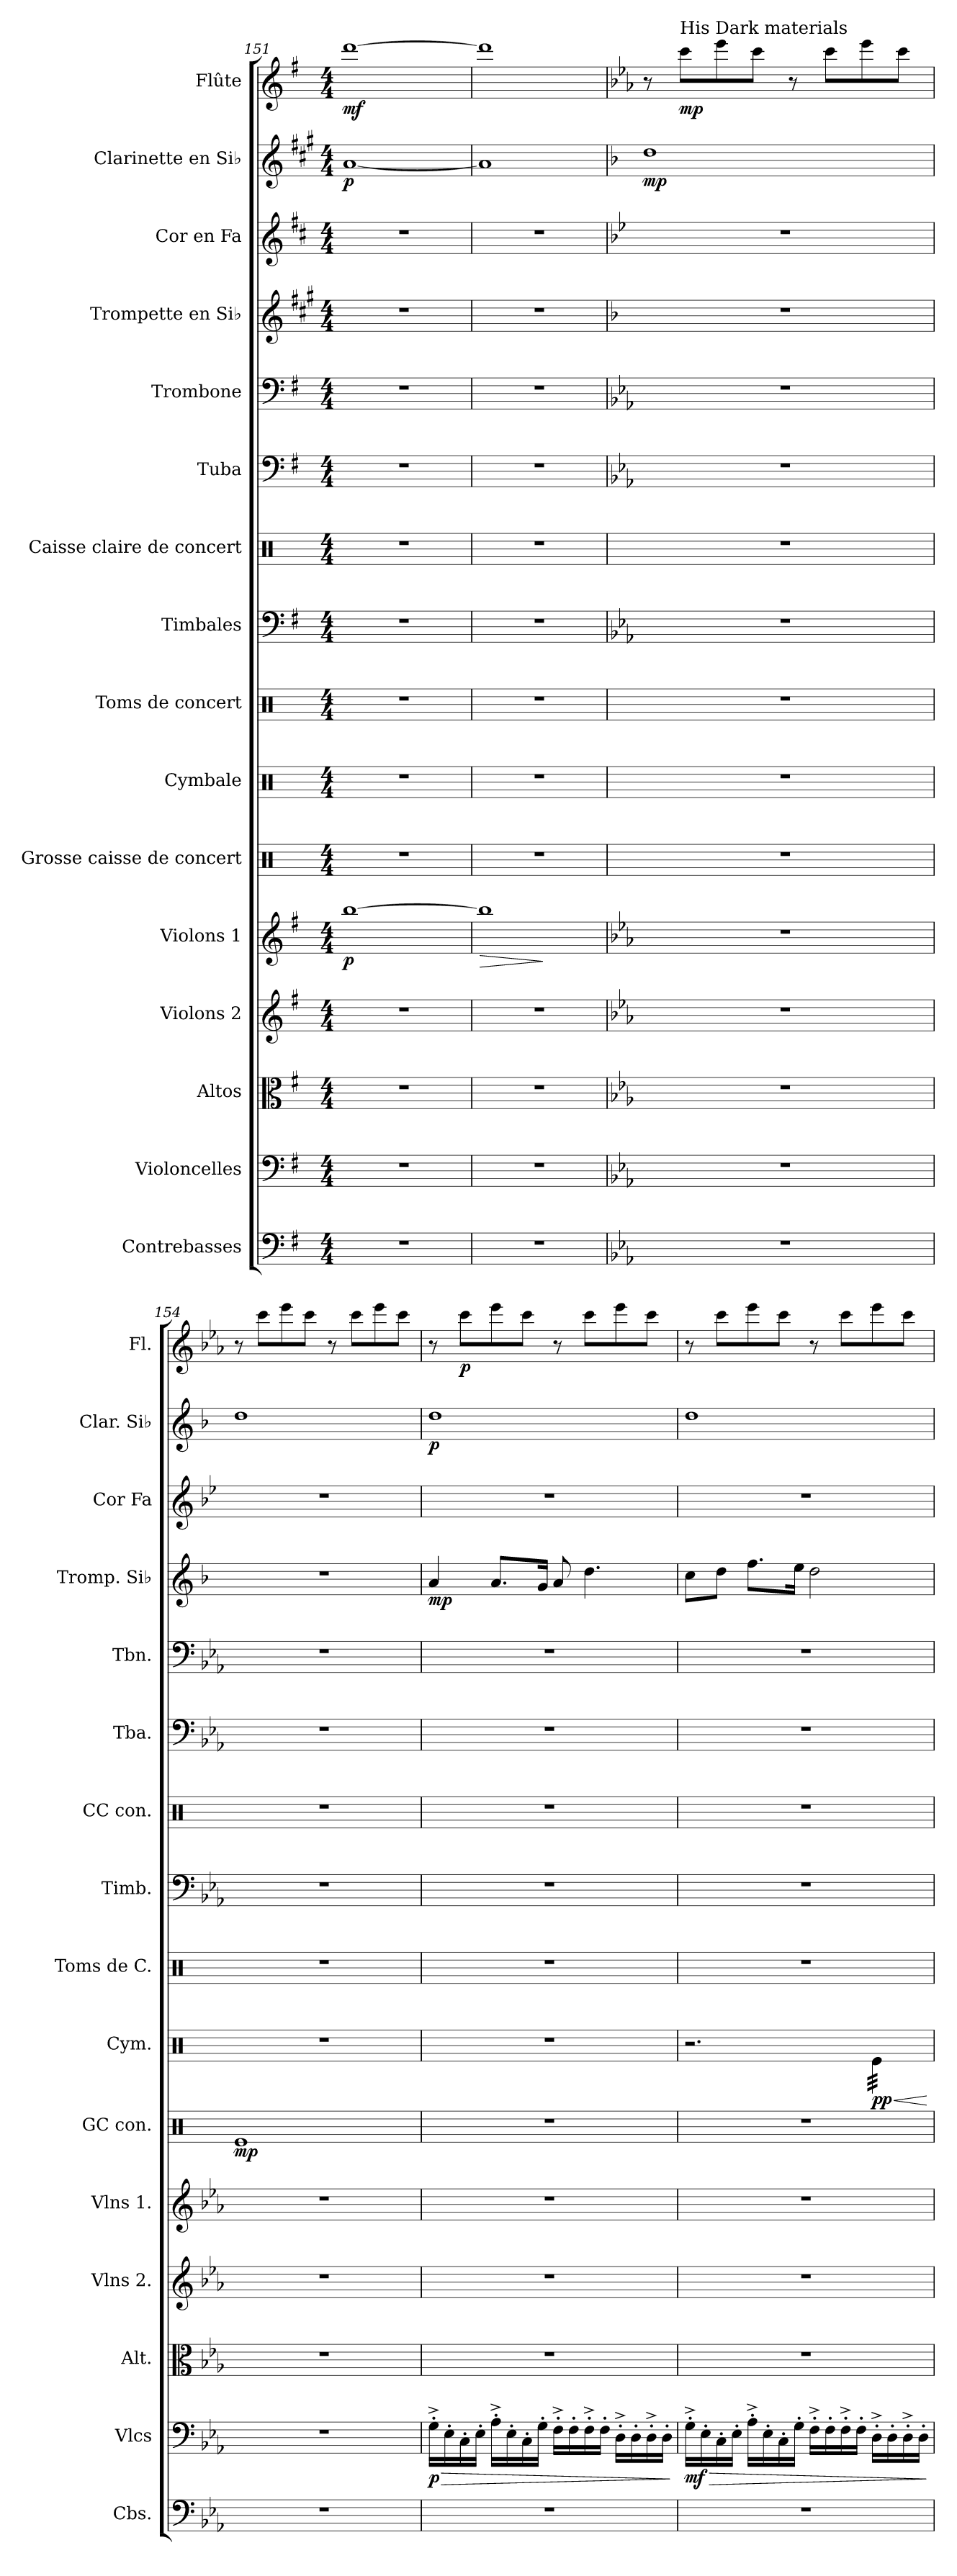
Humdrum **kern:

**kern	**kern	**dynam	**kern	**kern	**kern	**dynam	**kern	**dynam	**kern	**dynam	**kern	**kern	**kern	**kern	**kern	**kern	**dynam	**kern	**kern	**dynam	**kern	**dynam
*part16	*part15	*part15	*part14	*part13	*part12	*part12	*part11	*part11	*part10	*part10	*part9	*part8	*part7	*part6	*part5	*part4	*part4	*part3	*part2	*part2	*part1	*part1
*staff16	*staff15	*staff15	*staff14	*staff13	*staff12	*staff12	*staff11	*staff11	*staff10	*staff10	*staff9	*staff8	*staff7	*staff6	*staff5	*staff4	*staff4	*staff3	*staff2	*staff2	*staff1	*staff1
*I"Contrebasses	*I"Violoncelles	*	*I"Altos	*I"Violons 2	*I"Violons 1	*	*I"Grosse caisse de concert	*	*I"Cymbale	*	*I"Toms de concert	*I"Timbales	*I"Caisse claire de concert	*I"Tuba	*I"Trombone	*I"Trompette en Si♭	*	*I"Cor en Fa	*I"Clarinette en Si♭	*	*I"Flûte	*
*I'Cbs.	*I'Vlcs	*	*I'Alt.	*I'Vlns 2.	*I'Vlns 1.	*	*I'GC con.	*	*I'Cym.	*	*I'Toms de C.	*I'Timb.	*I'CC con.	*I'Tba.	*I'Tbn.	*I'Tromp. Si♭	*	*I'Cor Fa	*I'Clar. Si♭	*	*I'Fl.	*
*clefF4	*clefF4	*	*clefC3	*clefG2	*clefG2	*	*clefX	*	*clefX	*	*clefX	*clefF4	*clefX	*clefF4	*clefF4	*clefG2	*	*clefG2	*clefG2	*	*clefG2	*
*ITrd7c12	*	*	*	*	*	*	*	*	*	*	*	*	*	*	*	*ITrd1c2	*	*ITrd4c7	*ITrd1c2	*	*	*
*k[f#]	*k[f#]	*	*k[f#]	*k[f#]	*k[f#]	*	*k[]	*	*k[]	*	*k[]	*k[f#]	*k[]	*k[f#]	*k[f#]	*k[f#]	*	*k[f#]	*k[f#]	*	*k[f#]	*
*M4/4	*M4/4	*	*M4/4	*M4/4	*M4/4	*	*M4/4	*	*M4/4	*	*M4/4	*M4/4	*M4/4	*M4/4	*M4/4	*M4/4	*	*M4/4	*M4/4	*	*M4/4	*
=151	=151	=151	=151	=151	=151	=151	=151	=151	=151	=151	=151	=151	=151	=151	=151	=151	=151	=151	=151	=151	=151	=151
!	!	!	!	!	!	!LO:DY:b	!	!	!	!	!	!	!	!	!	!	!	!	!	!LO:DY:b	!	!LO:DY:b
1r	1r	.	1r	1r	[1bb	p	1r	.	1r	.	1r	1r	1r	1r	1r	1r	.	1r	[1g	p	[1ddd	mf
=152	=152	=152	=152	=152	=152	=152	=152	=152	=152	=152	=152	=152	=152	=152	=152	=152	=152	=152	=152	=152	=152	=152
!	!	!	!	!	!	!LO:HP:b	!	!	!	!	!	!	!	!	!	!	!	!	!	!	!	!
1r	1r	.	1r	1r	1bb]	>	1r	.	1r	.	1r	1r	1r	1r	1r	1r	.	1r	1g]	.	1ddd]	.
.	.	.	.	.	.	]	.	.	.	.	.	.	.	.	.	.	.	.	.	.	.	.
=153	=153	=153	=153	=153	=153	=153	=153	=153	=153	=153	=153	=153	=153	=153	=153	=153	=153	=153	=153	=153	=153	=153
*k[b-e-a-]	*k[b-e-a-]	*	*k[b-e-a-]	*k[b-e-a-]	*k[b-e-a-]	*	*	*	*	*	*	*k[b-e-a-]	*	*k[b-e-a-]	*k[b-e-a-]	*k[b-e-a-]	*	*k[b-e-a-]	*k[b-e-a-]	*	*k[b-e-a-]	*
!	!	!	!	!	!	!	!	!	!	!	!	!	!	!	!	!	!	!	!	!LO:DY:b	!	!
1r	1r	.	1r	1r	1r	.	1r	.	1r	.	1r	1r	1r	1r	1r	1r	.	1r	1cc	mp	8r	.
*	*	*	*	*	*	*	*	*	*	*	*	*	*	*	*	*	*	*	*	*	*MM85	*
!	!	!	!	!	!	!	!	!	!	!	!	!	!	!	!	!	!	!	!	!	!LO:TX:a:t=His Dark materials	!
!	!	!	!	!	!	!	!	!	!	!	!	!	!	!	!	!	!	!	!	!	!	!LO:DY:b
.	.	.	.	.	.	.	.	.	.	.	.	.	.	.	.	.	.	.	.	.	8ccc\L	mp
.	.	.	.	.	.	.	.	.	.	.	.	.	.	.	.	.	.	.	.	.	8eee-\	.
.	.	.	.	.	.	.	.	.	.	.	.	.	.	.	.	.	.	.	.	.	8ccc\J	.
.	.	.	.	.	.	.	.	.	.	.	.	.	.	.	.	.	.	.	.	.	8r	.
.	.	.	.	.	.	.	.	.	.	.	.	.	.	.	.	.	.	.	.	.	8ccc\L	.
.	.	.	.	.	.	.	.	.	.	.	.	.	.	.	.	.	.	.	.	.	8eee-\	.
.	.	.	.	.	.	.	.	.	.	.	.	.	.	.	.	.	.	.	.	.	8ccc\J	.
!!LO:PB:g=z
=154	=154	=154	=154	=154	=154	=154	=154	=154	=154	=154	=154	=154	=154	=154	=154	=154	=154	=154	=154	=154	=154	=154
!	!	!	!	!	!	!	!	!LO:DY:b	!	!	!	!	!	!	!	!	!	!	!	!	!	!
1r	1r	.	1r	1r	1r	.	1Re	mp	1r	.	1r	1r	1r	1r	1r	1r	.	1r	1cc	.	8r	.
.	.	.	.	.	.	.	.	.	.	.	.	.	.	.	.	.	.	.	.	.	8ccc\L	.
.	.	.	.	.	.	.	.	.	.	.	.	.	.	.	.	.	.	.	.	.	8eee-\	.
.	.	.	.	.	.	.	.	.	.	.	.	.	.	.	.	.	.	.	.	.	8ccc\J	.
.	.	.	.	.	.	.	.	.	.	.	.	.	.	.	.	.	.	.	.	.	8r	.
.	.	.	.	.	.	.	.	.	.	.	.	.	.	.	.	.	.	.	.	.	8ccc\L	.
.	.	.	.	.	.	.	.	.	.	.	.	.	.	.	.	.	.	.	.	.	8eee-\	.
.	.	.	.	.	.	.	.	.	.	.	.	.	.	.	.	.	.	.	.	.	8ccc\J	.
=155	=155	=155	=155	=155	=155	=155	=155	=155	=155	=155	=155	=155	=155	=155	=155	=155	=155	=155	=155	=155	=155	=155
!	!	!LO:HP:b	!	!	!	!	!	!	!	!	!	!	!	!	!	!	!	!	!	!	!	!
!	!	!LO:DY:n=1:b	!	!	!	!	!	!	!	!	!	!	!	!	!	!	!LO:DY:b	!	!	!LO:DY:b	!	!
1r	16G'^\LL	> p	1r	1r	1r	.	1r	.	1r	.	1r	1r	1r	1r	1r	4g/	mp	1r	1cc	p	8r	.
.	16E-'\	.	.	.	.	.	.	.	.	.	.	.	.	.	.	.	.	.	.	.	.	.
!	!	!	!	!	!	!	!	!	!	!	!	!	!	!	!	!	!	!	!	!	!	!LO:DY:b
.	16C'\	.	.	.	.	.	.	.	.	.	.	.	.	.	.	.	.	.	.	.	8ccc\L	p
.	16E-'\JJ	.	.	.	.	.	.	.	.	.	.	.	.	.	.	.	.	.	.	.	.	.
.	16A-'^\LL	.	.	.	.	.	.	.	.	.	.	.	.	.	.	8.g/L	.	.	.	.	8eee-\	.
.	16E-'\	.	.	.	.	.	.	.	.	.	.	.	.	.	.	.	.	.	.	.	.	.
.	16C'\	.	.	.	.	.	.	.	.	.	.	.	.	.	.	.	.	.	.	.	8ccc\J	.
.	16G'\JJ	.	.	.	.	.	.	.	.	.	.	.	.	.	.	16f/Jk	.	.	.	.	.	.
.	16F'^\LL	.	.	.	.	.	.	.	.	.	.	.	.	.	.	8g/	.	.	.	.	8r	.
.	16F'\	.	.	.	.	.	.	.	.	.	.	.	.	.	.	.	.	.	.	.	.	.
.	16F'^\	.	.	.	.	.	.	.	.	.	.	.	.	.	.	4.cc\	.	.	.	.	8ccc\L	.
.	16F'\JJ	.	.	.	.	.	.	.	.	.	.	.	.	.	.	.	.	.	.	.	.	.
.	16D'^\LL	.	.	.	.	.	.	.	.	.	.	.	.	.	.	.	.	.	.	.	8eee-\	.
.	16D'\	.	.	.	.	.	.	.	.	.	.	.	.	.	.	.	.	.	.	.	.	.
.	16D'^\	.	.	.	.	.	.	.	.	.	.	.	.	.	.	.	.	.	.	.	8ccc\J	.
.	16D'\JJ	.	.	.	.	.	.	.	.	.	.	.	.	.	.	.	.	.	.	.	.	.
.	.	]	.	.	.	.	.	.	.	.	.	.	.	.	.	.	.	.	.	.	.	.
!!LO:PB:g=z
=156	=156	=156	=156	=156	=156	=156	=156	=156	=156	=156	=156	=156	=156	=156	=156	=156	=156	=156	=156	=156	=156	=156
!	!	!LO:HP:b	!	!	!	!	!	!	!	!	!	!	!	!	!	!	!	!	!	!	!	!
!	!	!LO:DY:n=1:b	!	!	!	!	!	!	!	!	!	!	!	!	!	!	!	!	!	!	!	!
1r	16G'^\LL	> mf	1r	1r	1r	.	1r	.	2.r	.	1r	1r	1r	1r	1r	8b-\L	.	1r	1cc	.	8r	.
.	16E-'\	.	.	.	.	.	.	.	.	.	.	.	.	.	.	.	.	.	.	.	.	.
.	16C'\	.	.	.	.	.	.	.	.	.	.	.	.	.	.	8cc\J	.	.	.	.	8ccc\L	.
.	16E-'\JJ	.	.	.	.	.	.	.	.	.	.	.	.	.	.	.	.	.	.	.	.	.
.	16A-'^\LL	.	.	.	.	.	.	.	.	.	.	.	.	.	.	8.ee-\L	.	.	.	.	8eee-\	.
.	16E-'\	.	.	.	.	.	.	.	.	.	.	.	.	.	.	.	.	.	.	.	.	.
.	16C'\	.	.	.	.	.	.	.	.	.	.	.	.	.	.	.	.	.	.	.	8ccc\J	.
.	16G'\JJ	.	.	.	.	.	.	.	.	.	.	.	.	.	.	16dd\Jk	.	.	.	.	.	.
.	16F'^\LL	.	.	.	.	.	.	.	.	.	.	.	.	.	.	2cc\	.	.	.	.	8r	.
.	16F'\	.	.	.	.	.	.	.	.	.	.	.	.	.	.	.	.	.	.	.	.	.
.	16F'^\	.	.	.	.	.	.	.	.	.	.	.	.	.	.	.	.	.	.	.	8ccc\L	.
.	16F'\JJ	.	.	.	.	.	.	.	.	.	.	.	.	.	.	.	.	.	.	.	.	.
!	!	!	!	!	!	!	!	!	!	!LO:HP:b	!	!	!	!	!	!	!	!	!	!	!	!
!	!	!	!	!	!	!	!	!	!	!LO:DY:n=1:b	!	!	!	!	!	!	!	!	!	!	!	!
*	*	*	*	*	*	*	*	*	*tremolo	*	*	*	*	*	*	*	*	*	*	*	*	*
.	16D'^\LL	.	.	.	.	.	.	.	32Re\LLL	< pp	.	.	.	.	.	.	.	.	.	.	8eee-\	.
.	.	.	.	.	.	.	.	.	32Re\	.	.	.	.	.	.	.	.	.	.	.	.	.
.	16D'\	.	.	.	.	.	.	.	32Re\	.	.	.	.	.	.	.	.	.	.	.	.	.
.	.	.	.	.	.	.	.	.	32Re\	.	.	.	.	.	.	.	.	.	.	.	.	.
.	16D'^\	.	.	.	.	.	.	.	32Re\	.	.	.	.	.	.	.	.	.	.	.	8ccc\J	.
.	.	.	.	.	.	.	.	.	32Re\	.	.	.	.	.	.	.	.	.	.	.	.	.
.	16D'\JJ	.	.	.	.	.	.	.	32Re\	.	.	.	.	.	.	.	.	.	.	.	.	.
.	.	.	.	.	.	.	.	.	32Re\JJJ	.	.	.	.	.	.	.	.	.	.	.	.	.
*	*	*	*	*	*	*	*	*	*Xtremolo	*	*	*	*	*	*	*	*	*	*	*	*	*
.	.	]	.	.	.	.	.	.	.	[	.	.	.	.	.	.	.	.	.	.	.	.
=	=	=	=	=	=	=	=	=	=	=	=	=	=	=	=	=	=	=	=	=	=	=
*-	*-	*-	*-	*-	*-	*-	*-	*-	*-	*-	*-	*-	*-	*-	*-	*-	*-	*-	*-	*-	*-	*-
